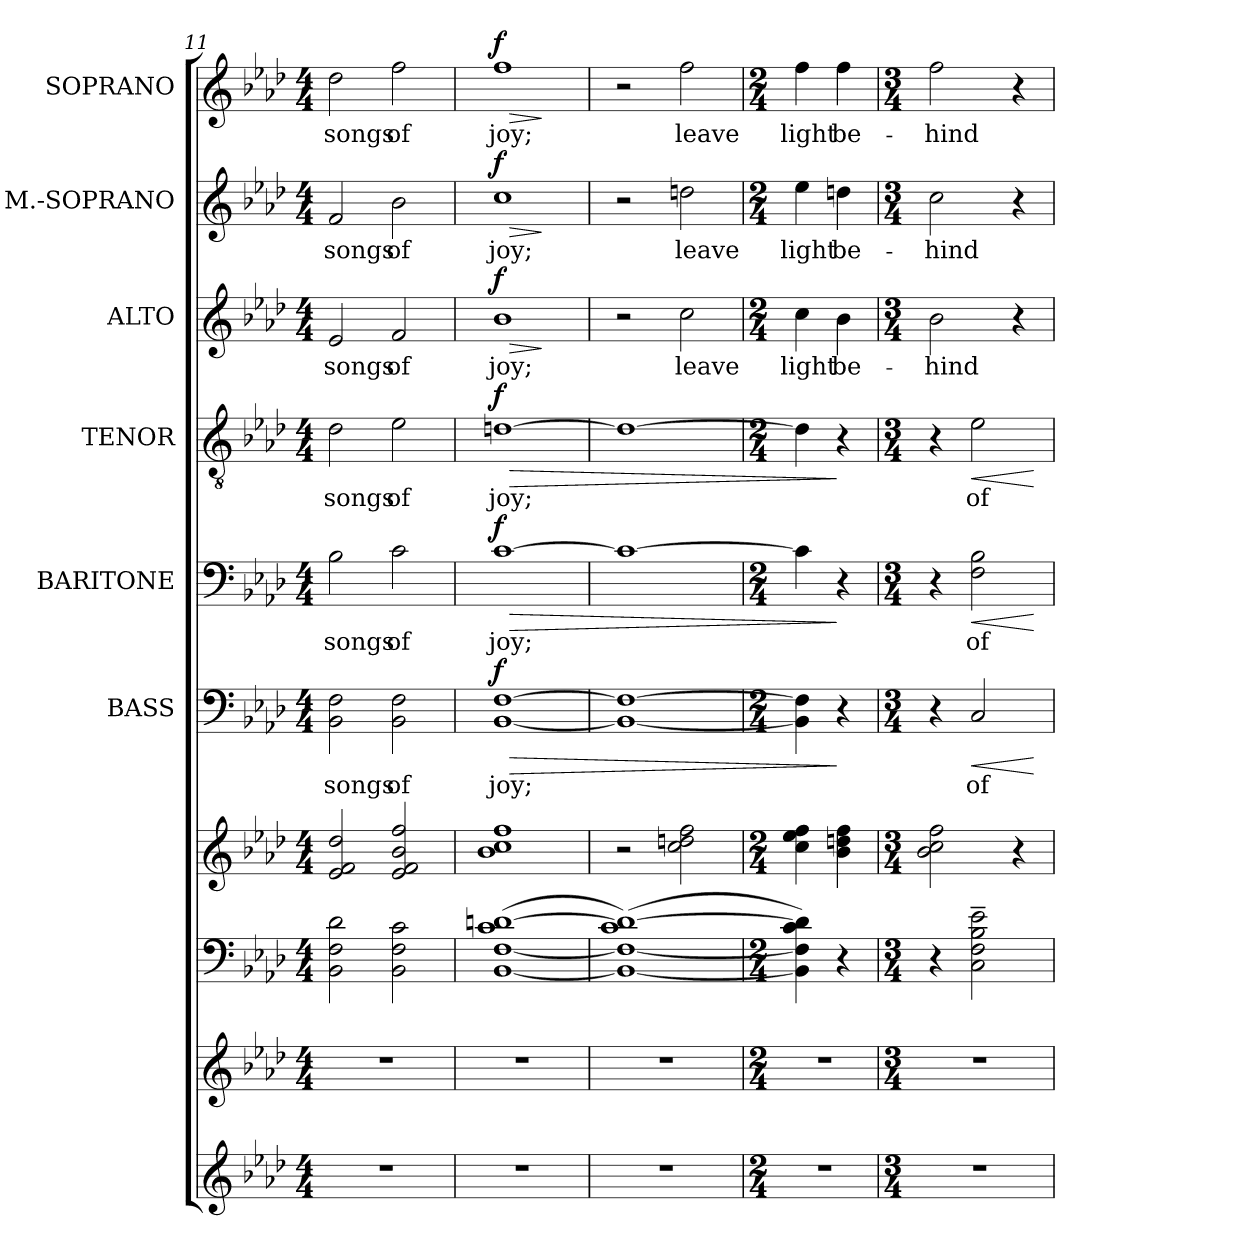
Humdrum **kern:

**kern	**kern	**kern	**kern	**kern	**text	**dynam	**kern	**text	**dynam	**kern	**text	**dynam	**kern	**text	**dynam	**kern	**text	**dynam	**kern	**text	**dynam
*part10	*part9	*part8	*part7	*part6	*part6	*part6	*part5	*part5	*part5	*part4	*part4	*part4	*part3	*part3	*part3	*part2	*part2	*part2	*part1	*part1	*part1
*staff10	*staff9	*staff8	*staff7	*staff6	*staff6	*staff6	*staff5	*staff5	*staff5	*staff4	*staff4	*staff4	*staff3	*staff3	*staff3	*staff2	*staff2	*staff2	*staff1	*staff1	*staff1
*	*	*	*	*I"BASS	*	*	*I"BARITONE	*	*	*I"TENOR	*	*	*I"ALTO	*	*	*I"M.-SOPRANO	*	*	*I"SOPRANO	*	*
*clefG2	*clefG2	*clefF4	*clefG2	*clefF4	*	*	*clefF4	*	*	*clefGv2	*	*	*clefG2	*	*	*clefG2	*	*	*clefG2	*	*
*k[b-e-a-d-]	*k[b-e-a-d-]	*k[b-e-a-d-]	*k[b-e-a-d-]	*k[b-e-a-d-]	*	*	*k[b-e-a-d-]	*	*	*k[b-e-a-d-]	*	*	*k[b-e-a-d-]	*	*	*k[b-e-a-d-]	*	*	*k[b-e-a-d-]	*	*
*A-:	*A-:	*A-:	*A-:	*A-:	*	*	*A-:	*	*	*A-:	*	*	*A-:	*	*	*A-:	*	*	*A-:	*	*
*M4/4	*M4/4	*M4/4	*M4/4	*M4/4	*	*	*M4/4	*	*	*M4/4	*	*	*M4/4	*	*	*M4/4	*	*	*M4/4	*	*
=11	=11	=11	=11	=11	=11	=11	=11	=11	=11	=11	=11	=11	=11	=11	=11	=11	=11	=11	=11	=11	=11
!	!	!	!	!	!LO:LY:b	!	!	!LO:LY:b	!	!	!LO:LY:b	!	!	!LO:LY:b	!	!	!LO:LY:b	!	!	!LO:LY:b	!
1r	1r	2BB-\ 2F\ 2d-\	2e-/ 2f/ 2dd-/	2BB-\ 2F\	songs	.	2B-\	songs	.	2d-\	songs	.	2e-/	songs	.	2f/	songs	.	2dd-\	songs	.
!	!	!	!	!	!LO:LY:b	!	!	!LO:LY:b	!	!	!LO:LY:b	!	!	!LO:LY:b	!	!	!LO:LY:b	!	!	!LO:LY:b	!
.	.	2BB-\ 2F\ 2c\	2e-/ 2f/ 2b-/ 2ff/	2BB-\ 2F\	of	.	2c\	of	.	2e-\	of	.	2f/	of	.	2b-\	of	.	2ff\	of	.
=12	=12	=12	=12	=12	=12	=12	=12	=12	=12	=12	=12	=12	=12	=12	=12	=12	=12	=12	=12	=12	=12
!	!	!	!	!	!LO:LY:b	!LO:HP:b	!	!LO:LY:b	!LO:HP:b	!	!LO:LY:b	!LO:HP:b	!	!LO:LY:b	!LO:HP:b	!	!LO:LY:b	!LO:HP:b	!	!LO:LY:b	!LO:HP:b
!	!	!	!	!	!	!LO:DY:n=1:a	!	!	!LO:DY:n=1:a	!	!	!LO:DY:n=1:a	!	!	!LO:DY:n=1:a	!	!	!LO:DY:n=1:a	!	!	!LO:DY:n=1:a
1r	1r	(<[<1BB- [<1F 1c [>1dn	1b- 1cc 1ff	[<1BB- [>1F	joy;	> f	[>1c	joy;	> f	[>1dn	joy;	> f	1b-	joy;	> f	1cc	joy;	> f	1ff	joy;	> f
.	.	.	.	.	.	.	.	.	.	.	.	.	.	.	]	.	.	]	.	.	]
=13	=13	=13	=13	=13	=13	=13	=13	=13	=13	=13	=13	=13	=13	=13	=13	=13	=13	=13	=13	=13	=13
1r	1r	(<1BB-_ 1F_ 1c 1d_)	2r	1BB-_ 1F_	.	.	1c_	.	.	1d_	.	.	2r	.	.	2r	.	.	2r	.	.
!	!	!	!	!	!	!	!	!	!	!	!	!	!	!LO:LY:b	!	!	!LO:LY:b	!	!	!LO:LY:b	!
.	.	.	2cc\ 2ddn\ 2ff\	.	.	.	.	.	.	.	.	.	2cc\	leave	.	2ddn\	leave	.	2ff\	leave	.
=14	=14	=14	=14	=14	=14	=14	=14	=14	=14	=14	=14	=14	=14	=14	=14	=14	=14	=14	=14	=14	=14
*M2/4	*M2/4	*M2/4	*M2/4	*M2/4	*	*	*M2/4	*	*	*M2/4	*	*	*M2/4	*	*	*M2/4	*	*	*M2/4	*	*
!	!	!	!	!	!	!	!	!	!	!	!	!	!	!LO:LY:b	!	!	!LO:LY:b	!	!	!LO:LY:b	!
2r	2r	4BB-\] 4F\] 4c\ 4d\])	4cc\ 4ee-\ 4ff\	4BB-\] 4F\]	.	.	4c\]	.	.	4d\]	.	.	4cc\	light	.	4ee-\	light	.	4ff\	light	.
!	!	!	!	!	!	!	!	!	!	!	!	!	!	!LO:LY:b	!	!	!LO:LY:b	!	!	!LO:LY:b	!
.	.	4r	4b-\ 4ddn\ 4ff\	4r	.	]	4r	.	]	4r	.	]	4b-\	be-	.	4ddn\	be-	.	4ff\	be-	.
=15	=15	=15	=15	=15	=15	=15	=15	=15	=15	=15	=15	=15	=15	=15	=15	=15	=15	=15	=15	=15	=15
*M3/4	*M3/4	*M3/4	*M3/4	*M3/4	*	*	*M3/4	*	*	*M3/4	*	*	*M3/4	*	*	*M3/4	*	*	*M3/4	*	*
!	!	!	!	!	!	!	!	!	!	!	!	!	!	!LO:LY:b	!	!	!LO:LY:b	!	!	!LO:LY:b	!
2.r	2.r	4r	2b-\ 2cc\ 2ff\	4r	.	.	4r	.	.	4r	.	.	2b-\	-hind	.	2cc\	-hind	.	2ff\	-hind	.
!	!	!	!	!	!LO:LY:b	!LO:HP:b	!	!LO:LY:b	!LO:HP:b	!	!LO:LY:b	!LO:HP:b	!	!	!	!	!	!	!	!	!
.	.	2C\~> 2F\~> 2B-\~> 2e-\~>	.	2C/	of	<	2F\ 2B-\	of	<	2e-\	of	<	.	.	.	.	.	.	.	.	.
.	.	.	4r	.	.	.	.	.	.	.	.	.	4r	.	.	4r	.	.	4r	.	.
.	.	.	.	.	.	[	.	.	[	.	.	[	.	.	.	.	.	.	.	.	.
=	=	=	=	=	=	=	=	=	=	=	=	=	=	=	=	=	=	=	=	=	=
*-	*-	*-	*-	*-	*-	*-	*-	*-	*-	*-	*-	*-	*-	*-	*-	*-	*-	*-	*-	*-	*-
